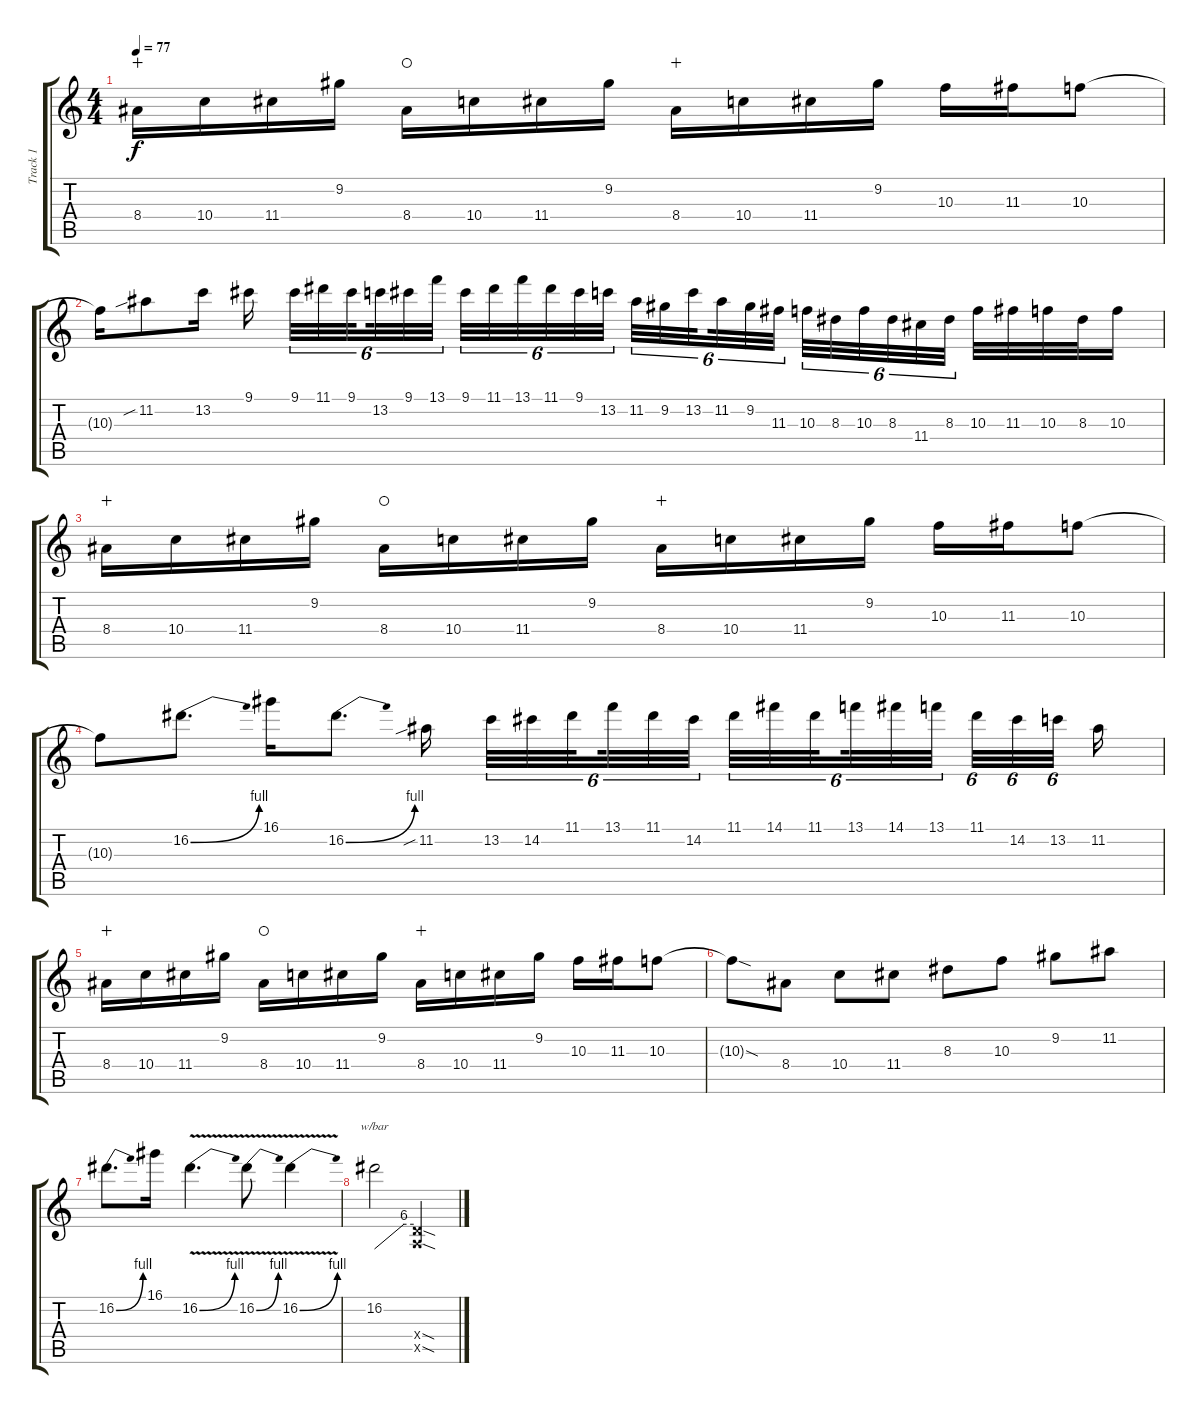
\track ("Track 1" "Track 1") {instrument electricguitarclean}
\staff {score tabs}
\tuning (E4 B3 G3 D3 A2 E2) {hide}
\ts (4 4)
\tempo 77
\clef g2
\ks c
8.4.16{dy f wahc} 10.4.16 11.4.16 9.2.16 8.4.16{waho} 10.4.16 11.4.16 9.2.16 8.4.16{wahc} 10.4.16 11.4.16 9.2.16 10.3.16 11.3.16 10.3.8 |
10.3{t}.16 11.2{sib}.8 13.2.16 9.1.16{beam splitsecondary} 9.1.32{tu (6 4)} 11.1.32{tu (6 4)} 9.1.32{tu (6 4) beam splitsecondary} 13.2.32{tu (6 4)} 9.1.32{tu (6 4)} 13.1.32{tu (6 4) beam splitsecondary} 9.1.32{tu (6 4)} 11.1.32{tu (6 4)} 13.1.32{tu (6 4)} 11.1.32{tu (6 4)} 9.1.32{tu (6 4)} 13.2.32{tu (6 4) beam splitsecondary} 11.2.32{tu (6 4)} 9.2.32{tu (6 4)} 13.2.32{tu (6 4) beam splitsecondary} 11.2.32{tu (6 4)} 9.2.32{tu (6 4)} 11.3.32{tu (6 4) beam splitsecondary} 10.3.32{tu (6 4)} 8.3.32{tu (6 4)} 10.3.32{tu (6 4)} 8.3.32{tu (6 4)} 11.4.32{tu (6 4)} 8.3.32{tu (6 4) beam splitsecondary} 10.3.32 11.3.32 10.3.32 8.3.32 10.3.16 |
8.4.16{wahc} 10.4.16 11.4.16 9.2.16 8.4.16{waho} 10.4.16 11.4.16 9.2.16 8.4.16{wahc} 10.4.16 11.4.16 9.2.16 10.3.16 11.3.16 10.3.8 |
10.3{t}.8 16.2{be (bend 0 0 60 4)}.8{d} 16.1.16 16.2{be (bend 0 0 60 4)}.8{d} 11.2{sib}.16{beam splitsecondary} 13.2.32{tu (6 4)} 14.2.32{tu (6 4)} 11.1.32{tu (6 4) beam splitsecondary} 13.1.32{tu (6 4)} 11.1.32{tu (6 4)} 14.2.32{tu (6 4)} 11.1.32{tu (6 4)} 14.1.32{tu (6 4)} 11.1.32{tu (6 4) beam splitsecondary} 13.1.32{tu (6 4)} 14.1.32{tu (6 4)} 13.1.32{tu (6 4) beam splitsecondary} 11.1.32{tu (6 4)} 14.2.32{tu (6 4)} 13.2.32{tu (6 4) beam splitsecondary} 11.2.16 |
8.4.16{wahc} 10.4.16 11.4.16 9.2.16 8.4.16{waho} 10.4.16 11.4.16 9.2.16 8.4.16{wahc} 10.4.16 11.4.16 9.2.16 10.3.16 11.3.16 10.3.8 |
10.3{sod t}.8 8.4.8 10.4.8 11.4.8 8.3.8 10.3.8 9.2.8 11.2.8 |
16.2{be (bend 0 0 60 4)}.8{d} 16.1.16 16.2{be (bend 0 0 60 4) v}.4{d} 16.2{be (bend 0 0 60 4) v}.8 16.2{be (bend 0 0 60 4) v}.4 |
16.2.2{tbe (custom default 0 0 45 24 60 24)} (0.4{sod x} 0.5{sod x}).2
